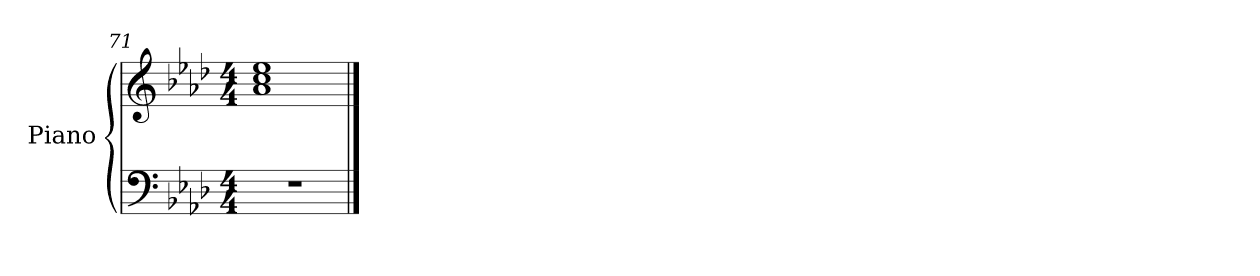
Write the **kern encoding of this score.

**kern	**kern
*part1	*part1
*staff2	*staff1
*I"Piano	*
*I'Pno.	*
*clefF4	*clefG2
*k[b-e-a-d-]	*k[b-e-a-d-]
*M4/4	*M4/4
=71	=71
1r	1a- 1cc 1ee-
==	==
*-	*-
